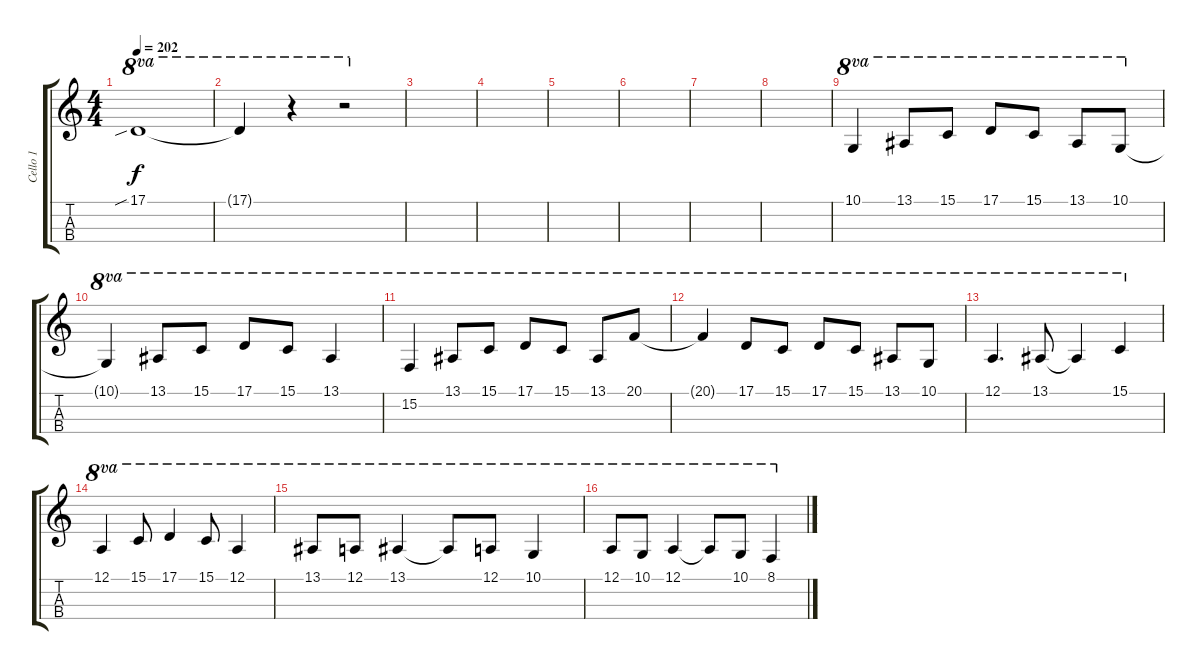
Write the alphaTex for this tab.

\track ("Cello 1" "Cello 1") {instrument cello}
\staff {score tabs}
\tuning (A3 D3 G2 C2) {hide}
\ts (4 4)
\tempo 202
\clef g2
\ks c
17.1{sib}.1{ot 8va dy f} |
17.1{t}.4{ot 8va} r.4{ot 8va} r.2{ot 8va} |
|
|
|
|
|
|
10.1.4{ot 8va} 13.1.8{ot 8va} 15.1.8{ot 8va} 17.1.8{ot 8va} 15.1.8{ot 8va} 13.1.8{ot 8va} 10.1.8{ot 8va} |
10.1{t}.4{ot 8va} 13.1.8{ot 8va} 15.1.8{ot 8va} 17.1.8{ot 8va} 15.1.8{ot 8va} 13.1.4{ot 8va} |
15.2.4{ot 8va} 13.1.8{ot 8va} 15.1.8{ot 8va} 17.1.8{ot 8va} 15.1.8{ot 8va} 13.1.8{ot 8va} 20.1.8{ot 8va} |
20.1{t}.4{ot 8va} 17.1.8{ot 8va} 15.1.8{ot 8va} 17.1.8{ot 8va} 15.1.8{ot 8va} 13.1.8{ot 8va} 10.1.8{ot 8va} |
12.1.4{d ot 8va} 13.1.8{ot 8va} 13.1{t}.4{ot 8va} 15.1.4{ot 8va} |
12.1.4{ot 8va} 15.1.8{ot 8va} 17.1.4{ot 8va} 15.1.8{ot 8va} 12.1.4{ot 8va} |
13.1.8{ot 8va} 12.1.8{ot 8va} 13.1.4{ot 8va} 13.1{t}.8{ot 8va} 12.1.8{ot 8va} 10.1.4{ot 8va} |
12.1.8{ot 8va} 10.1.8{ot 8va} 12.1.4{ot 8va} 12.1{t}.8{ot 8va} 10.1.8{ot 8va} 8.1.4{ot 8va}
